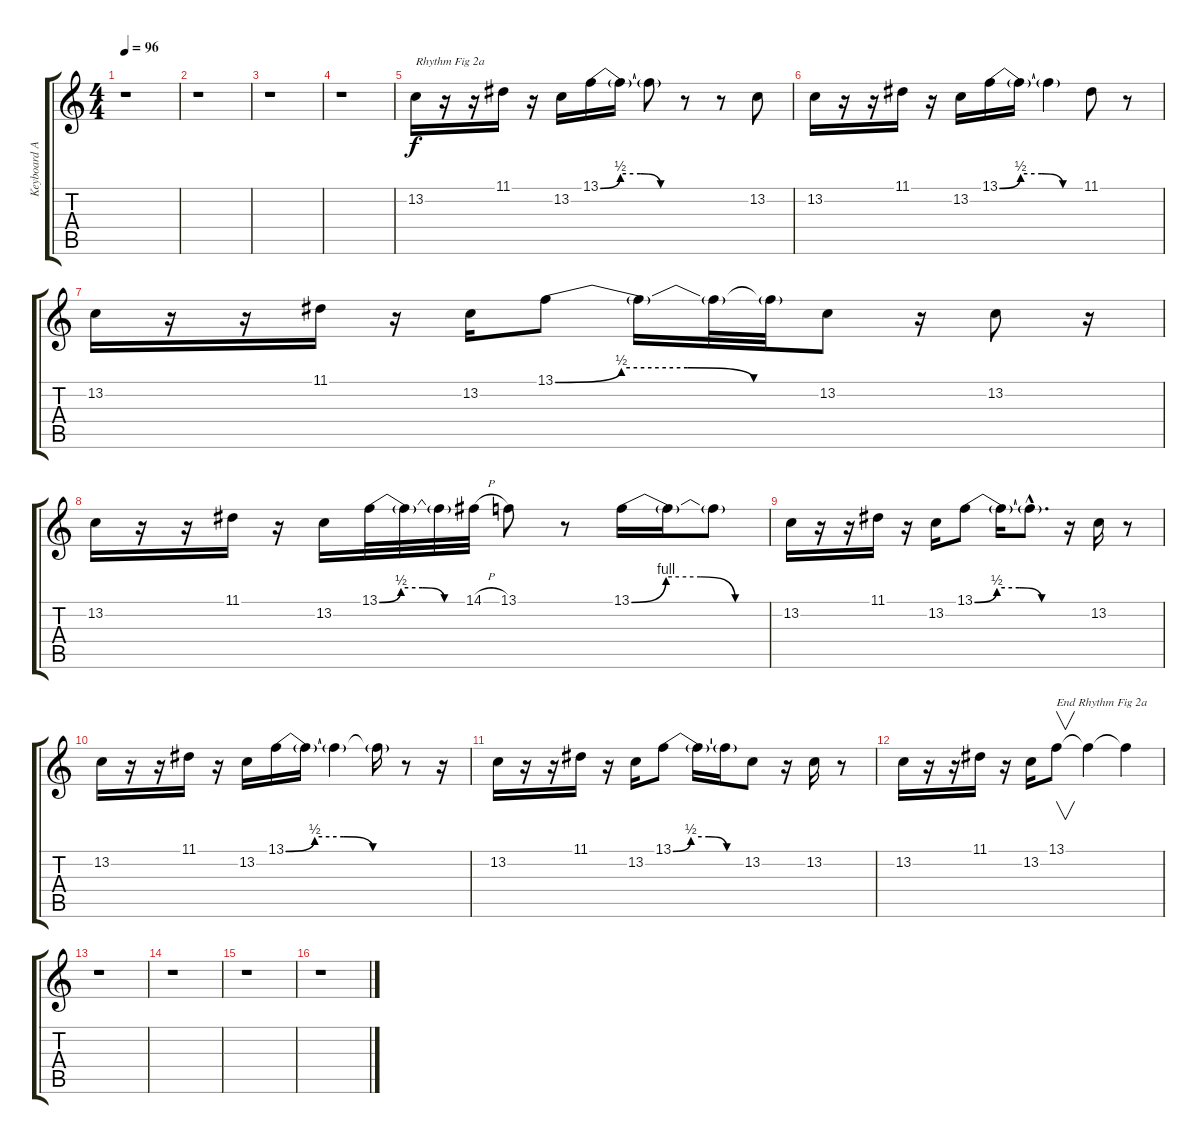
\track ("Keyboard Arranged" "Keyboard A") {instrument brightacousticpiano}
\staff {score tabs}
\tuning (E4 B3 G3 D3 A2 E2) {hide}
\ts (4 4)
\tempo 96
\clef g2
\ks c
r.1{dy f} |
r.1 |
r.1 |
r.1 |
13.2.16{txt "Rhythm Fig 2a"} r.16 r.16 11.1.16 r.16 13.2.16 13.1{be (custom 0 0 15 2 30 2 45 0 60 0)}.16 13.1{t}.16 13.1{t}.8 r.8 r.8 13.2.8 |
13.2.16 r.16 r.16 11.1.16 r.16 13.2.16 13.1{be (custom 0 0 15 2 30 2 45 0 60 0)}.16 13.1{t}.16 13.1{t}.4 11.1.8 r.8 |
13.2.16 r.16 r.16 11.1.16 r.16 13.2.16 13.1{be (custom 0 0 15 2 30 2 45 0 60 0)}.8 13.1{t}.16 13.1{t}.32 13.1{t}.32 13.2.8 r.16 13.2.8 r.16 |
13.2.16 r.16 r.16 11.1.16 r.16 13.2.16 13.1{be (custom 0 0 15 2 30 2 45 0 60 0)}.32 13.1{t}.32 13.1{t}.32 14.1{h}.32 13.1.8 r.8 13.1{be (custom 0 0 15 4 30 4 45 0 60 0)}.16 13.1{t}.16 13.1{t}.8 |
13.2.16 r.16 r.16 11.1.16 r.16 13.2.16 13.1{be (custom 0 0 15 2 30 2 45 0 60 0)}.8 13.1{t}.16 13.1{hac t}.8{d} r.16 13.2.16 r.8 |
13.2.16 r.16 r.16 11.1.16 r.16 13.2.16 13.1{be (custom 0 0 15 2 30 2 45 0 60 0)}.16 13.1{t}.16 13.1{t}.4 13.1{t}.16 r.8 r.16 |
13.2.16 r.16 r.16 11.1.16 r.16 13.2.16 13.1{be (custom 0 0 15 2 30 2 45 0 60 0)}.8 13.1{t}.16 13.1{t}.16 13.2.8 r.16 13.2.16 r.8 |
13.2.16 r.16 r.16 11.1.16 r.16 13.2.16 13.1.8{v txt "End Rhythm Fig 2a"} 13.1{t}.4 13.1{t}.4 |
r.1 |
r.1 |
r.1 |
r.1
